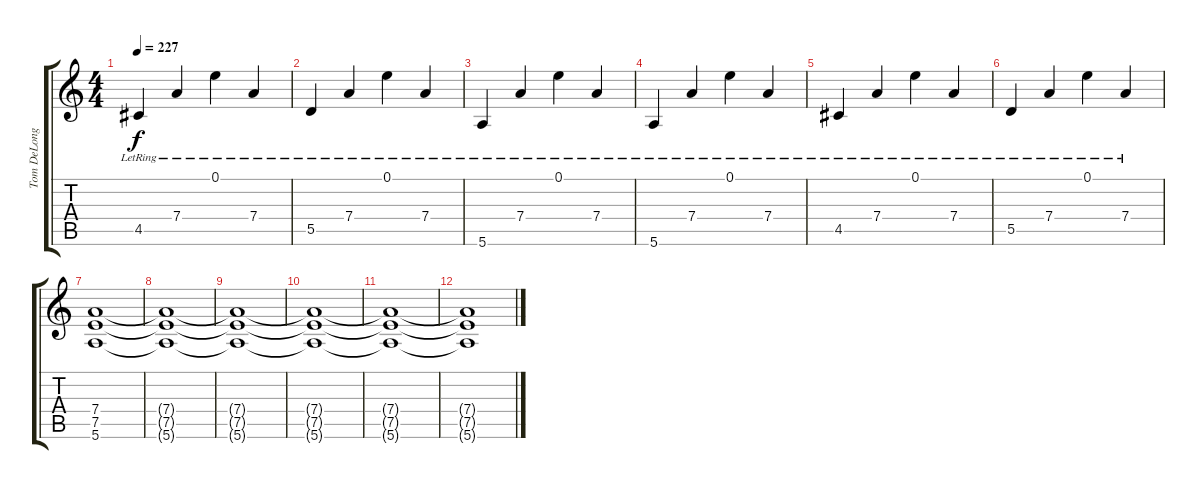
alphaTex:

\track ("Tom DeLonge - Lead Guitar" "Tom DeLong") {instrument overdrivenguitar}
\staff {score tabs}
\tuning (E4 B3 G3 D3 A2 E2) {hide}
\ts (4 4)
\tempo 227
\clef g2
\ks c
4.5{lr}.4{dy f} 7.4{lr}.4 0.1{lr}.4 7.4{lr}.4 |
5.5{lr}.4 7.4{lr}.4 0.1{lr}.4 7.4{lr}.4 |
5.6{lr}.4 7.4{lr}.4 0.1{lr}.4 7.4{lr}.4 |
5.6{lr}.4 7.4{lr}.4 0.1{lr}.4 7.4{lr}.4 |
4.5{lr}.4 7.4{lr}.4 0.1{lr}.4 7.4{lr}.4 |
5.5{lr}.4 7.4{lr}.4 0.1{lr}.4 7.4{lr}.4 |
(7.4 7.5 5.6).1 |
(7.4{t} 7.5{t} 5.6{t}).1 |
(7.4{t} 7.5{t} 5.6{t}).1{volume 8} |
(7.4{t} 7.5{t} 5.6{t}).1 |
(7.4{t} 7.5{t} 5.6{t}).1{volume 0} |
(7.4{t} 7.5{t} 5.6{t}).1
